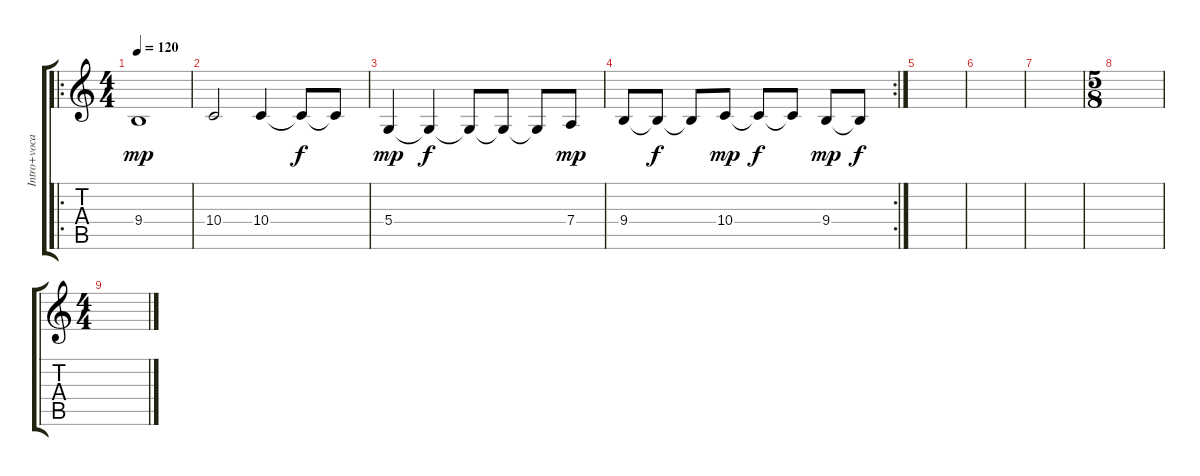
\track ("Intro+vocals" "Intro+voca") {instrument steeldrums}
\staff {score tabs}
\tuning (E4 B3 G3 D3 A2 E2) {hide}
\ro
\ts (4 4)
\tempo 120
\clef g2
\ks c
9.4.1{dy mp volume 16 balance 0 instrument lead2sawtooth} |
10.4.2 10.4.4 10.4{t}.8{dy f} 10.4{t}.8 |
5.4.4{dy mp} 5.4{t}.4{dy f} 5.4{t}.8 5.4{t}.8 5.4{t}.8 7.4.8{dy mp} |
\rc 2
9.4.8 9.4{t}.8{dy f} 9.4{t}.8 10.4.8{dy mp} 10.4{t}.8{dy f} 10.4{t}.8 9.4.8{dy mp} 9.4{t}.8{dy f} |
|
|
|
\ts (5 8)
|
\ts (4 4)
